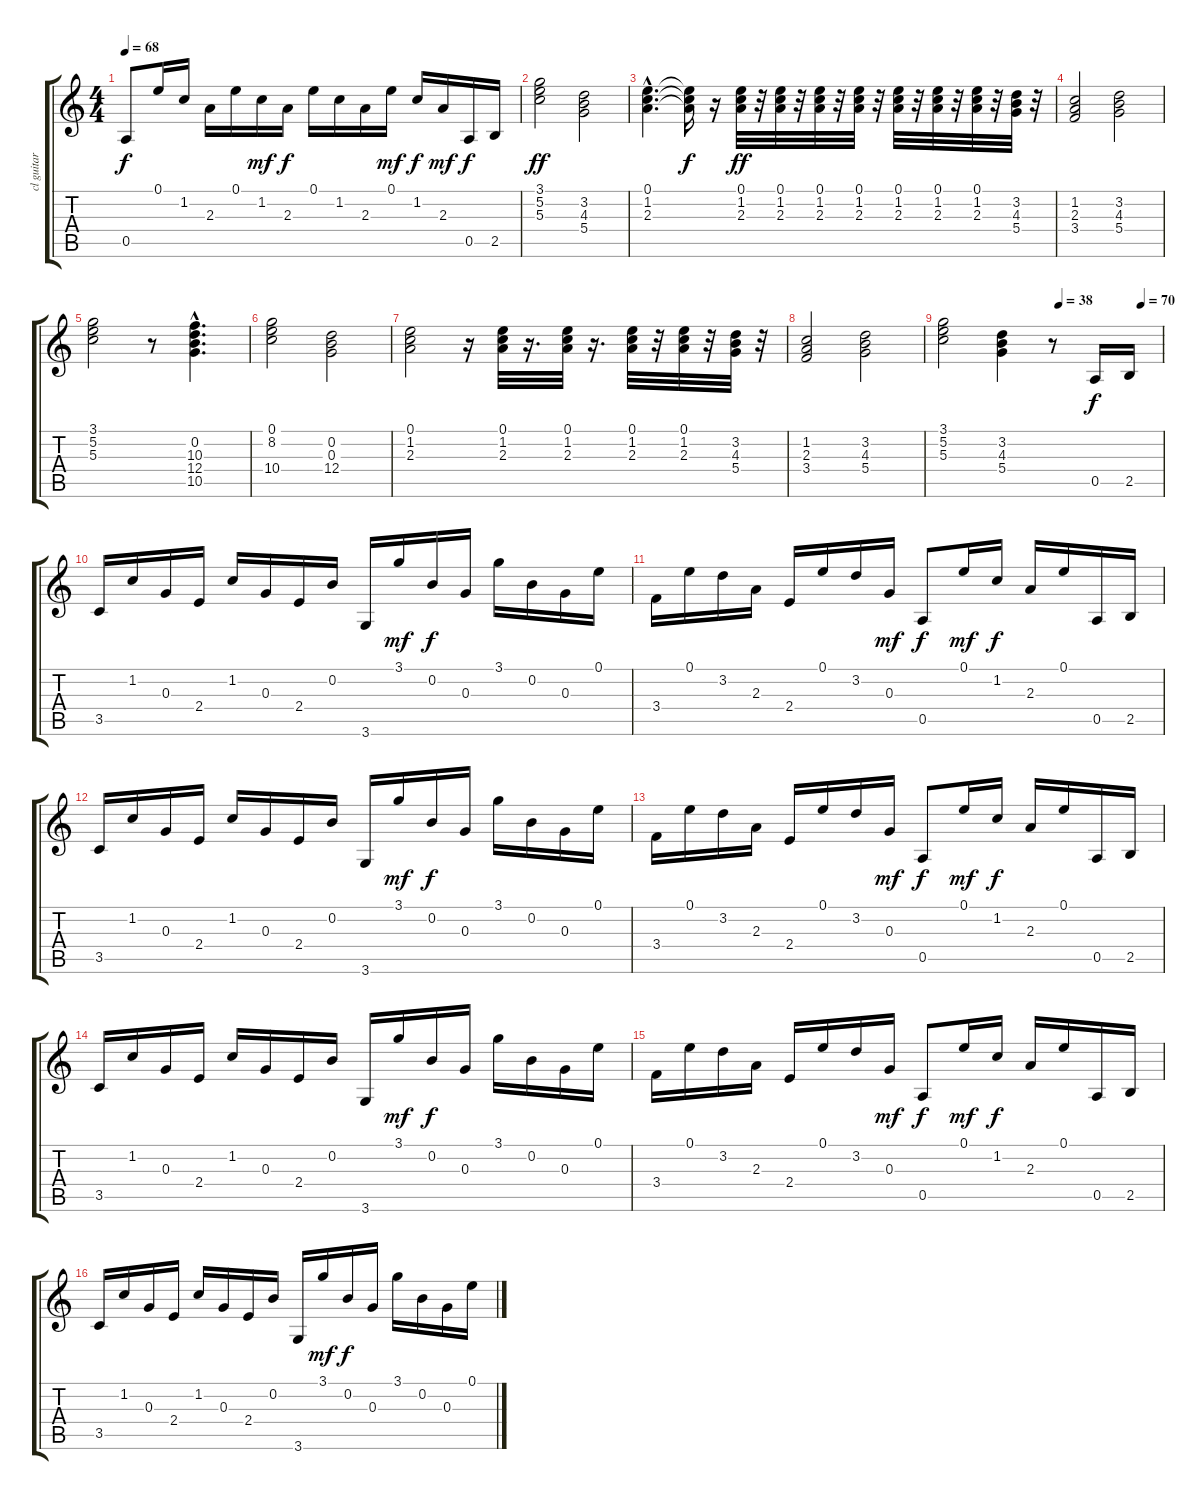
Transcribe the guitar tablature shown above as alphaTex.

\track ("cl guitar L" "cl guitar ") {instrument electricguitarclean}
\staff {score tabs}
\tuning (E4 B3 G3 D3 A2 E2) {hide}
\ts (4 4)
\tempo 68
\clef g2
\ks c
0.5.8{dy f} 0.1.16 1.2.16 2.3.16 0.1.16 1.2.16{dy mf} 2.3.16{dy f} 0.1.16 1.2.16 2.3.16 0.1.16{dy mf} 1.2.16{dy f} 2.3.16{dy mf} 0.5.16{dy f} 2.5.16 |
(3.1 5.2 5.3).2{dy ff volume 8} (3.2 4.3 5.4).2 |
(0.1{hac} 1.2{hac} 2.3{hac}).4{d} (0.1{t} 1.2{t} 2.3{t}).16{dy f} r.16 (0.1 1.2 2.3).32{dy ff} r.32 (0.1 1.2 2.3).32 r.32 (0.1 1.2 2.3).32 r.32 (0.1 1.2 2.3).32 r.32 (0.1 1.2 2.3).32 r.32 (0.1 1.2 2.3).32 r.32 (0.1 1.2 2.3).32 r.32 (3.2 4.3 5.4).32 r.32 |
(1.2 2.3 3.4).2 (3.2 4.3 5.4).2 |
(3.1 5.2 5.3).2 r.8 (0.2{hac} 10.3{hac} 12.4{hac} 10.5{hac}).4{d} |
(0.1 8.2 10.4).2 (0.2 0.3 12.4).2 |
(0.1 1.2 2.3).2 r.16 (0.1 1.2 2.3).32 r.16{d} (0.1 1.2 2.3).32 r.16{d} (0.1 1.2 2.3).32 r.32 (0.1 1.2 2.3).32 r.32 (3.2 4.3 5.4).32 r.32 |
(1.2 2.3 3.4).2 (3.2 4.3 5.4).2 |
\tempo (38 0.53125)
\tempo (70 0.90625)
(3.1 5.2 5.3).2 (3.2 4.3 5.4).4 r.8 0.5.16{dy f volume 14} 2.5.16 |
3.5.16 1.2.16 0.3.16 2.4.16 1.2.16 0.3.16 2.4.16 0.2.16 3.6.16 3.1.16{dy mf} 0.2.16{dy f} 0.3.16 3.1.16 0.2.16 0.3.16 0.1.16 |
3.4.16 0.1.16 3.2.16 2.3.16 2.4.16 0.1.16 3.2.16 0.3.16{dy mf} 0.5.8{dy f} 0.1.16{dy mf} 1.2.16{dy f} 2.3.16 0.1.16 0.5.16 2.5.16 |
3.5.16 1.2.16 0.3.16 2.4.16 1.2.16 0.3.16 2.4.16 0.2.16 3.6.16 3.1.16{dy mf} 0.2.16{dy f} 0.3.16 3.1.16 0.2.16 0.3.16 0.1.16 |
3.4.16 0.1.16 3.2.16 2.3.16 2.4.16 0.1.16 3.2.16 0.3.16{dy mf} 0.5.8{dy f} 0.1.16{dy mf} 1.2.16{dy f} 2.3.16 0.1.16 0.5.16 2.5.16 |
3.5.16 1.2.16 0.3.16 2.4.16 1.2.16 0.3.16 2.4.16 0.2.16 3.6.16 3.1.16{dy mf} 0.2.16{dy f} 0.3.16 3.1.16 0.2.16 0.3.16 0.1.16 |
3.4.16 0.1.16 3.2.16 2.3.16 2.4.16 0.1.16 3.2.16 0.3.16{dy mf} 0.5.8{dy f} 0.1.16{dy mf} 1.2.16{dy f} 2.3.16 0.1.16 0.5.16 2.5.16 |
3.5.16 1.2.16 0.3.16 2.4.16 1.2.16 0.3.16 2.4.16 0.2.16 3.6.16 3.1.16{dy mf} 0.2.16{dy f} 0.3.16 3.1.16 0.2.16 0.3.16 0.1.16
